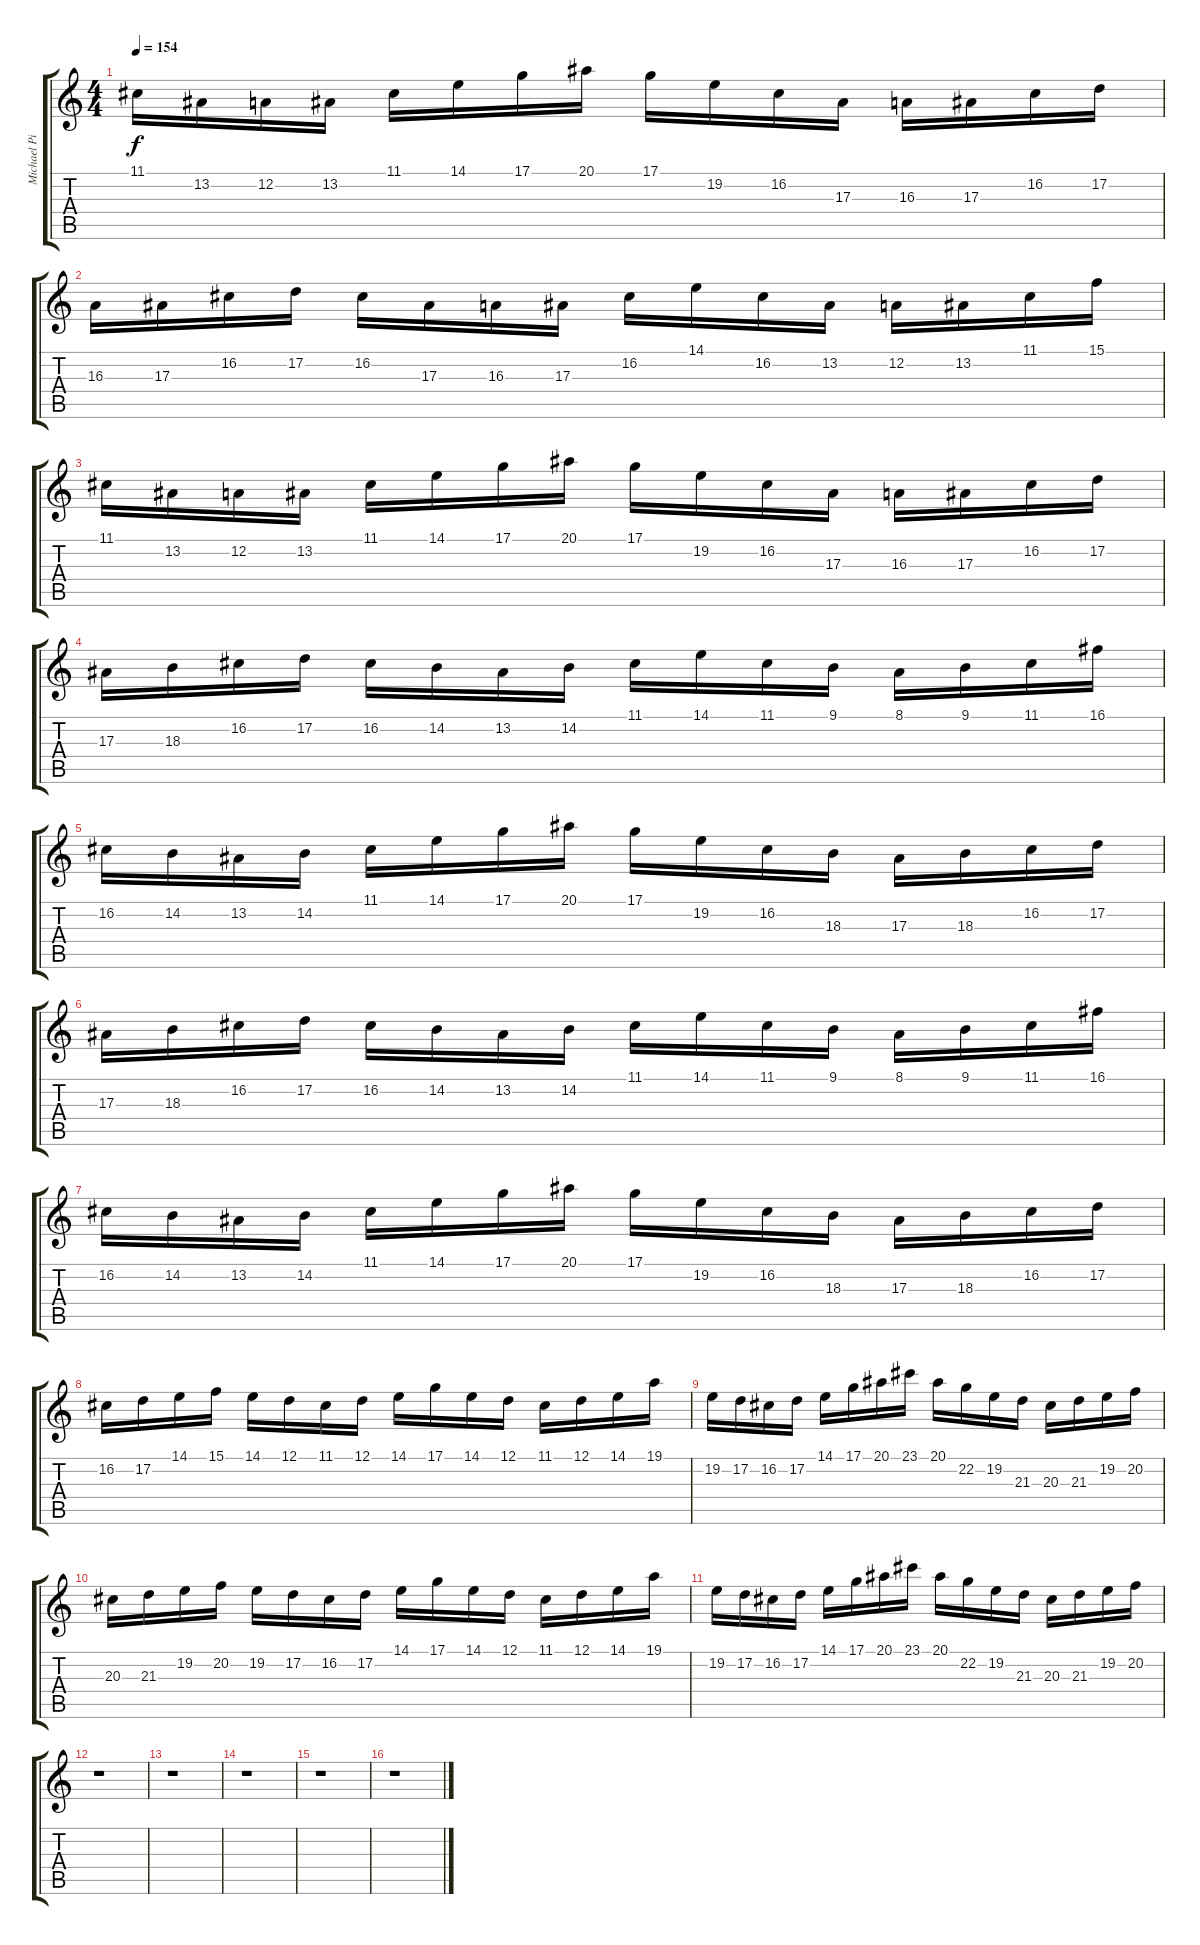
\track ("Michael Pinnella solo" "Michael Pi") {instrument lead1square}
\staff {score tabs}
\tuning (D4 A3 F3 C3 G2 D2) {hide}
\ts (4 4)
\tempo 154
\clef g2
\ks c
11.1.16{dy f} 13.2.16 12.2.16 13.2.16 11.1.16 14.1.16 17.1.16 20.1.16 17.1.16 19.2.16 16.2.16 17.3.16 16.3.16 17.3.16 16.2.16 17.2.16 |
16.3.16 17.3.16 16.2.16 17.2.16 16.2.16 17.3.16 16.3.16 17.3.16 16.2.16 14.1.16 16.2.16 13.2.16 12.2.16 13.2.16 11.1.16 15.1.16 |
11.1.16 13.2.16 12.2.16 13.2.16 11.1.16 14.1.16 17.1.16 20.1.16 17.1.16 19.2.16 16.2.16 17.3.16 16.3.16 17.3.16 16.2.16 17.2.16 |
17.3.16 18.3.16 16.2.16 17.2.16 16.2.16 14.2.16 13.2.16 14.2.16 11.1.16 14.1.16 11.1.16 9.1.16 8.1.16 9.1.16 11.1.16 16.1.16 |
16.2.16 14.2.16 13.2.16 14.2.16 11.1.16 14.1.16 17.1.16 20.1.16 17.1.16 19.2.16 16.2.16 18.3.16 17.3.16 18.3.16 16.2.16 17.2.16 |
17.3.16 18.3.16 16.2.16 17.2.16 16.2.16 14.2.16 13.2.16 14.2.16 11.1.16 14.1.16 11.1.16 9.1.16 8.1.16 9.1.16 11.1.16 16.1.16 |
16.2.16 14.2.16 13.2.16 14.2.16 11.1.16 14.1.16 17.1.16 20.1.16 17.1.16 19.2.16 16.2.16 18.3.16 17.3.16 18.3.16 16.2.16 17.2.16 |
16.2.16 17.2.16 14.1.16 15.1.16 14.1.16 12.1.16 11.1.16 12.1.16 14.1.16 17.1.16 14.1.16 12.1.16 11.1.16 12.1.16 14.1.16 19.1.16 |
19.2.16 17.2.16 16.2.16 17.2.16 14.1.16 17.1.16 20.1.16 23.1.16 20.1.16 22.2.16 19.2.16 21.3.16 20.3.16 21.3.16 19.2.16 20.2.16 |
20.3.16 21.3.16 19.2.16 20.2.16 19.2.16 17.2.16 16.2.16 17.2.16 14.1.16 17.1.16 14.1.16 12.1.16 11.1.16 12.1.16 14.1.16 19.1.16 |
19.2.16 17.2.16 16.2.16 17.2.16 14.1.16 17.1.16 20.1.16 23.1.16 20.1.16 22.2.16 19.2.16 21.3.16 20.3.16 21.3.16 19.2.16 20.2.16 |
r.1 |
r.1 |
r.1 |
r.1 |
r.1
